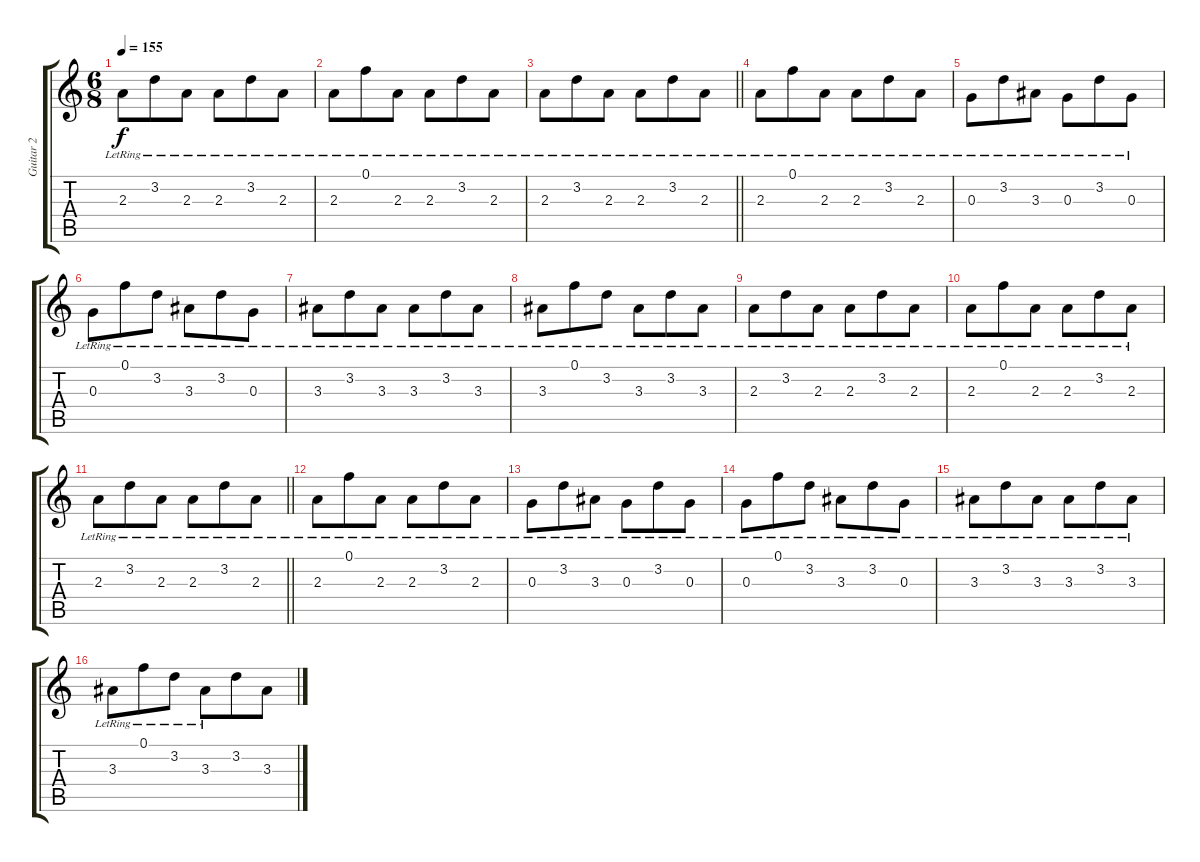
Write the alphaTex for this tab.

\track ("Guitar 2" "Guitar 2") {instrument acousticguitarsteel}
\staff {score tabs}
\tuning (F4 B3 G3 D3 A2 E2) {hide}
\ts (6 8)
\tempo 155
\clef g2
\ks c
2.3{lr}.8{dy f} 3.2{lr}.8 2.3{lr}.8 2.3{lr}.8 3.2{lr}.8 2.3{lr}.8 |
2.3{lr}.8 0.1{lr}.8 2.3{lr}.8 2.3{lr}.8 3.2{lr}.8 2.3{lr}.8 |
\barLineRight lightlight
2.3{lr}.8 3.2{lr}.8 2.3{lr}.8 2.3{lr}.8 3.2{lr}.8 2.3{lr}.8 |
2.3{lr}.8 0.1{lr}.8 2.3{lr}.8 2.3{lr}.8 3.2{lr}.8 2.3{lr}.8 |
0.3{lr}.8 3.2{lr}.8 3.3{lr}.8 0.3{lr}.8 3.2{lr}.8 0.3{lr}.8 |
0.3{lr}.8 0.1{lr}.8 3.2{lr}.8 3.3{lr}.8 3.2{lr}.8 0.3{lr}.8 |
3.3{lr}.8 3.2{lr}.8 3.3{lr}.8 3.3{lr}.8 3.2{lr}.8 3.3{lr}.8 |
3.3{lr}.8 0.1{lr}.8 3.2{lr}.8 3.3{lr}.8 3.2{lr}.8 3.3{lr}.8 |
2.3{lr}.8 3.2{lr}.8 2.3{lr}.8 2.3{lr}.8 3.2{lr}.8 2.3{lr}.8 |
2.3{lr}.8 0.1{lr}.8 2.3{lr}.8 2.3{lr}.8 3.2{lr}.8 2.3{lr}.8 |
\barLineRight lightlight
2.3{lr}.8 3.2{lr}.8 2.3{lr}.8 2.3{lr}.8 3.2{lr}.8 2.3{lr}.8 |
2.3{lr}.8 0.1{lr}.8 2.3{lr}.8 2.3{lr}.8 3.2{lr}.8 2.3{lr}.8 |
0.3{lr}.8 3.2{lr}.8 3.3{lr}.8 0.3{lr}.8 3.2{lr}.8 0.3{lr}.8 |
0.3{lr}.8 0.1{lr}.8 3.2{lr}.8 3.3{lr}.8 3.2{lr}.8 0.3{lr}.8 |
3.3{lr}.8 3.2{lr}.8 3.3{lr}.8 3.3{lr}.8 3.2{lr}.8 3.3{lr}.8 |
3.3{lr}.8 0.1{lr}.8 3.2{lr}.8 3.3{lr}.8 3.2.8 3.3.8
